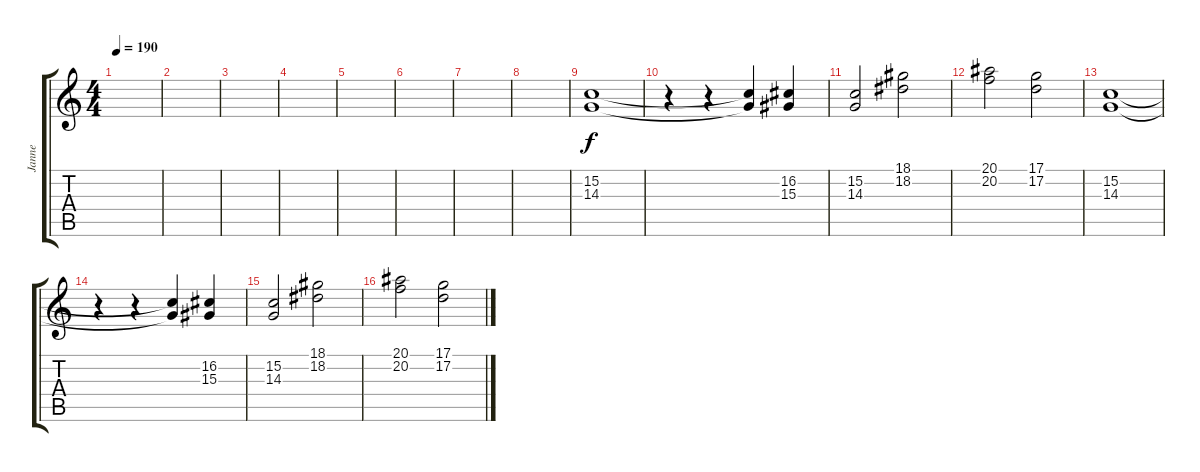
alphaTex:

\track ("Janne" "Janne") {instrument stringensemble1}
\staff {score tabs}
\tuning (D4 A3 F3 C3 G2 C2) {hide}
\ts (4 4)
\tempo 190
\clef g2
\ks c
|
|
|
|
|
|
|
|
(15.2 14.3).1 |
r.4 r.4 (15.2{t} 14.3{t}).4 (16.2 15.3).4 |
(15.2 14.3).2 (18.1 18.2).2 |
(20.1 20.2).2 (17.1 17.2).2 |
(15.2 14.3).1 |
r.4 r.4 (15.2{t} 14.3{t}).4 (16.2 15.3).4 |
(15.2 14.3).2 (18.1 18.2).2 |
(20.1 20.2).2 (17.1 17.2).2
